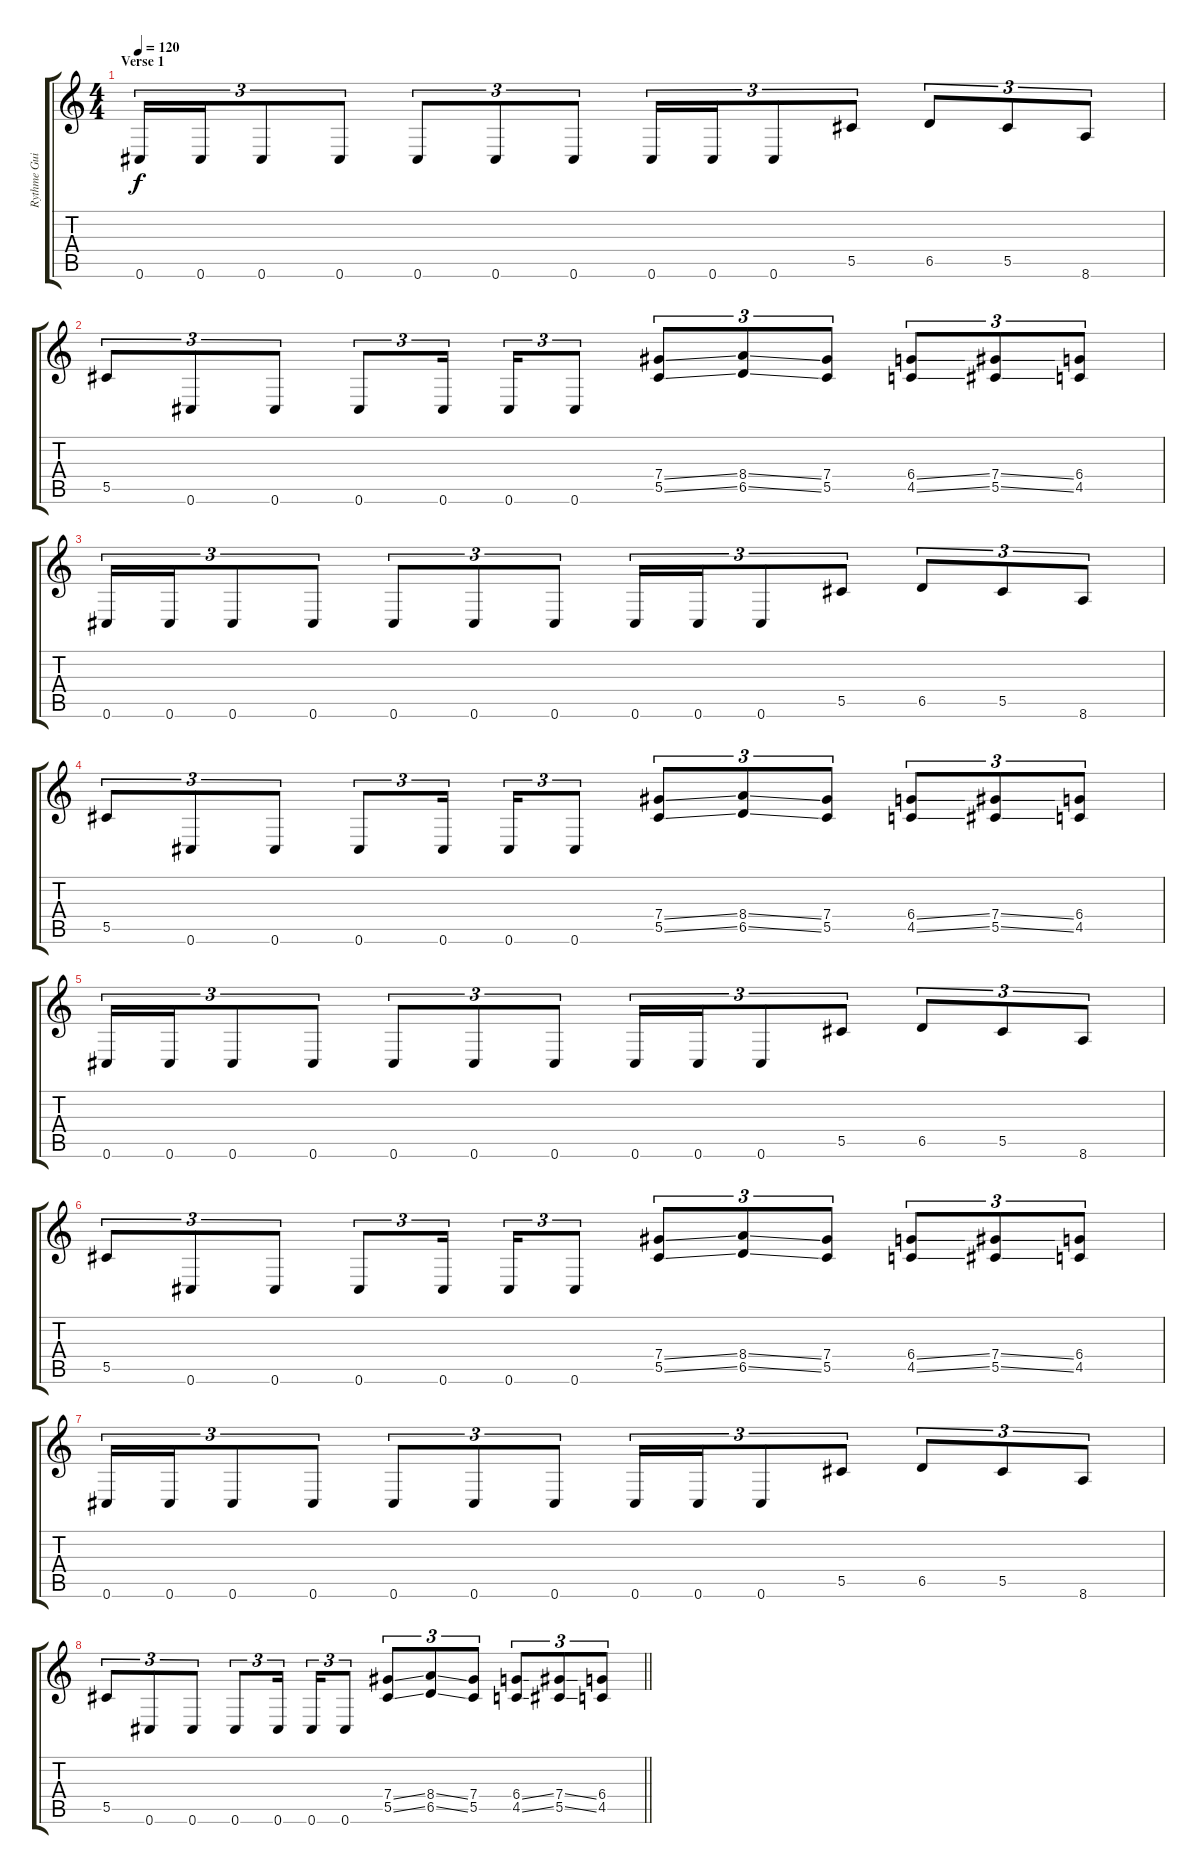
\track ("Rythme Guitar" "Rythme Gui") {instrument distortionguitar}
\staff {score tabs}
\tuning (Eb4 Bb3 Gb3 Db3 Ab2 Db2) {hide}
\ts (4 4)
\section ("" "Verse 1")
\tempo 120
\clef g2
\ks c
0.6.16{tu (3 2) dy f} 0.6.16{tu (3 2)} 0.6.8{tu (3 2)} 0.6.8{tu (3 2)} 0.6.8{tu (3 2)} 0.6.8{tu (3 2)} 0.6.8{tu (3 2)} 0.6.16{tu (3 2)} 0.6.16{tu (3 2)} 0.6.8{tu (3 2)} 5.5.8{tu (3 2)} 6.5.8{tu (3 2)} 5.5.8{tu (3 2)} 8.6.8{tu (3 2)} |
5.5.8{tu (3 2)} 0.6.8{tu (3 2)} 0.6.8{tu (3 2)} 0.6.8{tu (3 2)} 0.6.16{tu (3 2) beam splitsecondary} 0.6.16{tu (3 2)} 0.6.8{tu (3 2)} (7.4{ss} 5.5{ss}).8{tu (3 2)} (8.4{ss} 6.5{ss}).8{tu (3 2)} (7.4 5.5).8{tu (3 2)} (6.4{ss} 4.5{ss}).8{tu (3 2)} (7.4{ss} 5.5{ss}).8{tu (3 2)} (6.4 4.5).8{tu (3 2)} |
0.6.16{tu (3 2)} 0.6.16{tu (3 2)} 0.6.8{tu (3 2)} 0.6.8{tu (3 2)} 0.6.8{tu (3 2)} 0.6.8{tu (3 2)} 0.6.8{tu (3 2)} 0.6.16{tu (3 2)} 0.6.16{tu (3 2)} 0.6.8{tu (3 2)} 5.5.8{tu (3 2)} 6.5.8{tu (3 2)} 5.5.8{tu (3 2)} 8.6.8{tu (3 2)} |
5.5.8{tu (3 2)} 0.6.8{tu (3 2)} 0.6.8{tu (3 2)} 0.6.8{tu (3 2)} 0.6.16{tu (3 2) beam splitsecondary} 0.6.16{tu (3 2)} 0.6.8{tu (3 2)} (7.4{ss} 5.5{ss}).8{tu (3 2)} (8.4{ss} 6.5{ss}).8{tu (3 2)} (7.4 5.5).8{tu (3 2)} (6.4{ss} 4.5{ss}).8{tu (3 2)} (7.4{ss} 5.5{ss}).8{tu (3 2)} (6.4 4.5).8{tu (3 2)} |
0.6.16{tu (3 2)} 0.6.16{tu (3 2)} 0.6.8{tu (3 2)} 0.6.8{tu (3 2)} 0.6.8{tu (3 2)} 0.6.8{tu (3 2)} 0.6.8{tu (3 2)} 0.6.16{tu (3 2)} 0.6.16{tu (3 2)} 0.6.8{tu (3 2)} 5.5.8{tu (3 2)} 6.5.8{tu (3 2)} 5.5.8{tu (3 2)} 8.6.8{tu (3 2)} |
5.5.8{tu (3 2)} 0.6.8{tu (3 2)} 0.6.8{tu (3 2)} 0.6.8{tu (3 2)} 0.6.16{tu (3 2) beam splitsecondary} 0.6.16{tu (3 2)} 0.6.8{tu (3 2)} (7.4{ss} 5.5{ss}).8{tu (3 2)} (8.4{ss} 6.5{ss}).8{tu (3 2)} (7.4 5.5).8{tu (3 2)} (6.4{ss} 4.5{ss}).8{tu (3 2)} (7.4{ss} 5.5{ss}).8{tu (3 2)} (6.4 4.5).8{tu (3 2)} |
0.6.16{tu (3 2)} 0.6.16{tu (3 2)} 0.6.8{tu (3 2)} 0.6.8{tu (3 2)} 0.6.8{tu (3 2)} 0.6.8{tu (3 2)} 0.6.8{tu (3 2)} 0.6.16{tu (3 2)} 0.6.16{tu (3 2)} 0.6.8{tu (3 2)} 5.5.8{tu (3 2)} 6.5.8{tu (3 2)} 5.5.8{tu (3 2)} 8.6.8{tu (3 2)} |
\barLineRight lightlight
5.5.8{tu (3 2)} 0.6.8{tu (3 2)} 0.6.8{tu (3 2)} 0.6.8{tu (3 2)} 0.6.16{tu (3 2) beam splitsecondary} 0.6.16{tu (3 2)} 0.6.8{tu (3 2)} (7.4{ss} 5.5{ss}).8{tu (3 2)} (8.4{ss} 6.5{ss}).8{tu (3 2)} (7.4 5.5).8{tu (3 2)} (6.4{ss} 4.5{ss}).8{tu (3 2)} (7.4{ss} 5.5{ss}).8{tu (3 2)} (6.4 4.5).8{tu (3 2)}
